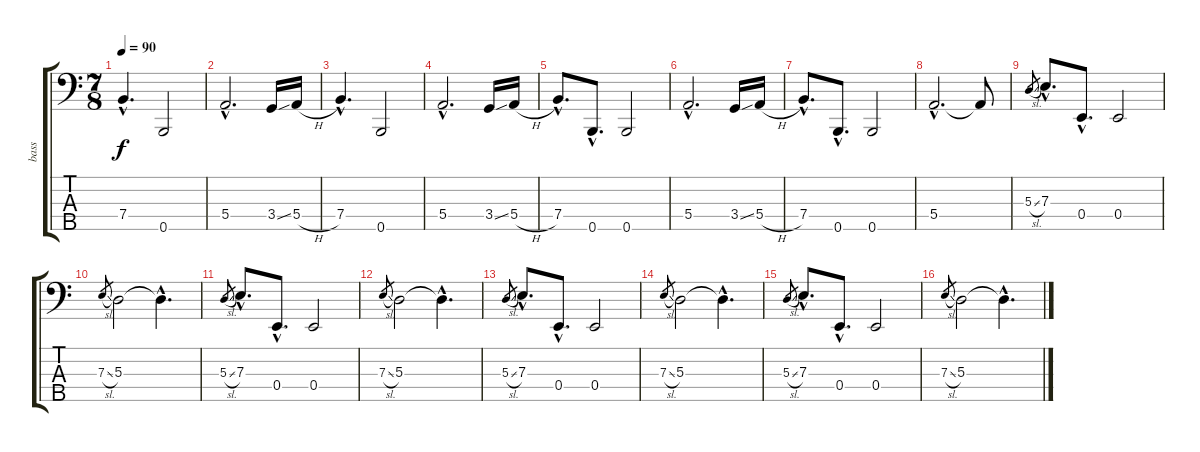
\track ("bass" "bass") {instrument electricbassfinger}
\staff {score tabs}
\tuning (G2 D2 A1 E1 B0) {hide}
\ts (7 8)
\tempo 90
\clef f4
\ks c
7.4{hac}.4{d dy f instrument electricbassfinger} 0.5.2 |
5.4{hac}.2{d} 3.4{ss}.16 5.4{h}.16 |
7.4{hac}.4{d} 0.5.2 |
5.4{hac}.2{d} 3.4{ss}.16 5.4{h}.16 |
7.4{hac}.8{d} 0.5{hac}.8{d} 0.5.2 |
5.4{hac}.2{d} 3.4{ss}.16 5.4{h}.16 |
7.4{hac}.8{d} 0.5{hac}.8{d} 0.5.2 |
5.4{hac}.2{d} 5.4{t}.8 |
5.3{sl}.8{gr} 7.3{hac}.8{d} 0.4{hac}.8{d} 0.4.2 |
7.3{sl}.8{gr} 5.3.2 5.3{hac t}.4{d} |
5.3{sl}.8{gr} 7.3{hac}.8{d} 0.4{hac}.8{d} 0.4.2 |
7.3{sl}.8{gr} 5.3.2 5.3{hac t}.4{d} |
5.3{sl}.8{gr} 7.3{hac}.8{d} 0.4{hac}.8{d} 0.4.2 |
7.3{sl}.8{gr} 5.3.2 5.3{hac t}.4{d} |
5.3{sl}.8{gr} 7.3{hac}.8{d} 0.4{hac}.8{d} 0.4.2 |
7.3{sl}.8{gr} 5.3.2 5.3{hac t}.4{d}
